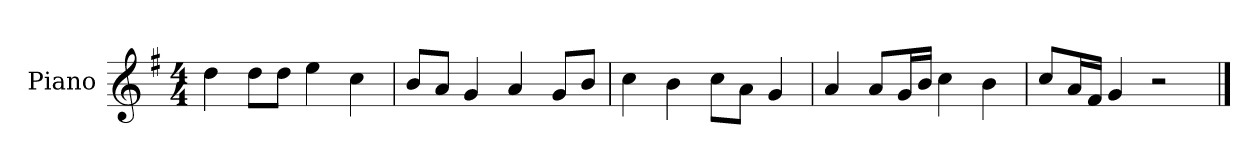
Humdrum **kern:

**kern
*part1
*staff1
*I"Piano
*I'P-no
*clefG2
*k[f#]
*M4/4
*MM90
=1
4dd\
8dd\L
8dd\J
4ee\
4cc\
=2
8b/L
8a/J
4g/
4a/
8g/L
8b/J
=3
4cc\
4b\
8cc\L
8a\J
4g/
=4
4a/
8a/L
16g/L
16b/JJ
4cc\
4b\
=5
8cc/L
16a/L
16f#/JJ
4g/
2r
==
*-
